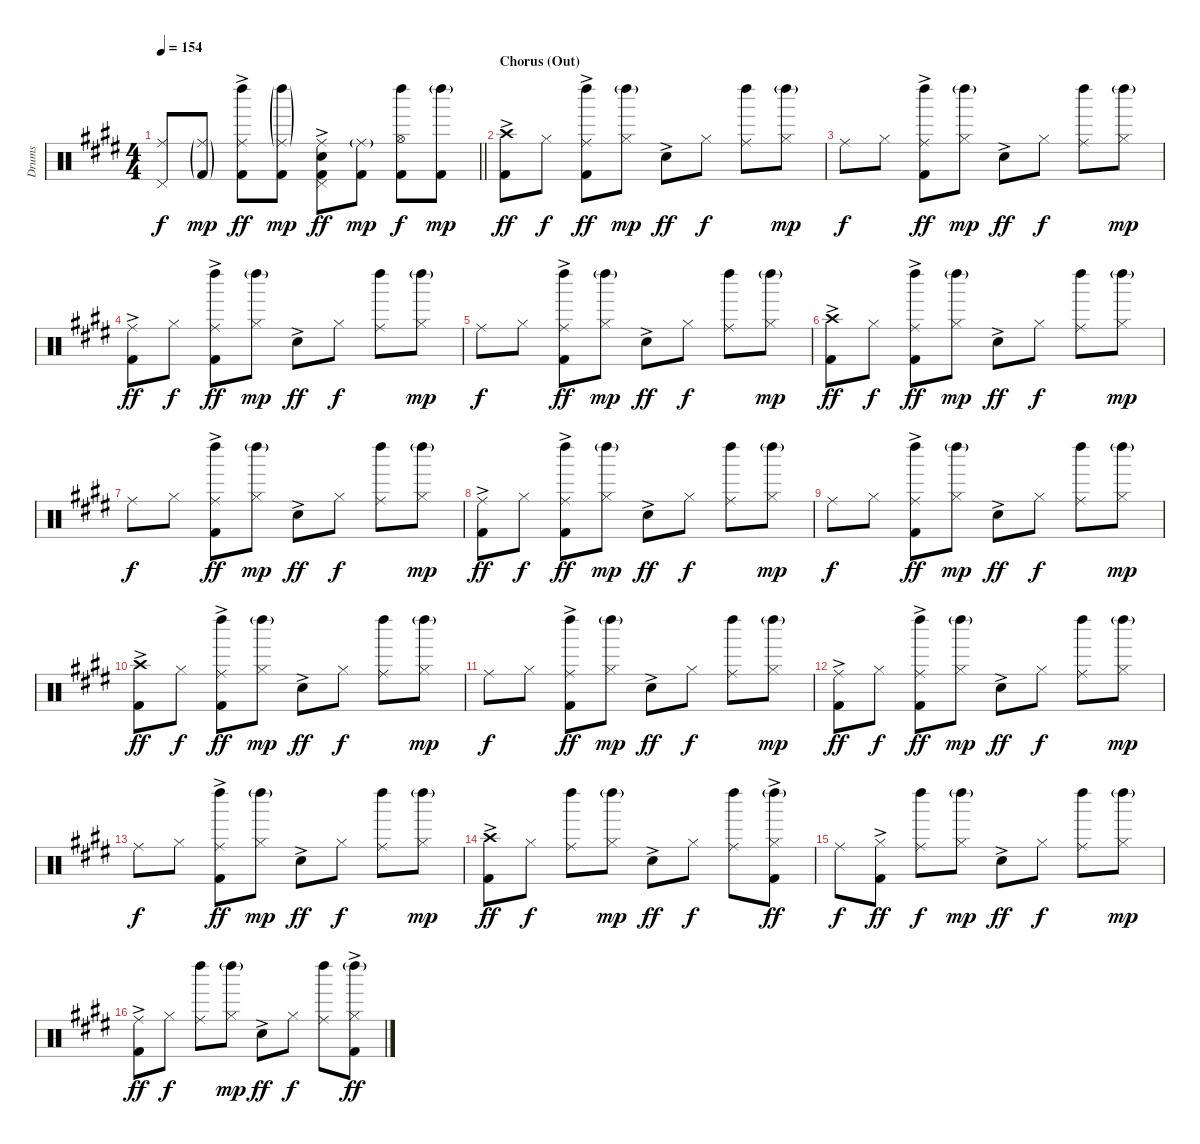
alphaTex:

\track ("Drums" "Drums") {instrument percussion}
\staff {score}
\articulation defaults
\ts (4 4)
\tempo 154
\clef neutral
\barLineRight lightlight
\ks c#minor
("Ride (middle)" "Pedal Hi-Hat (hit)").8{dy f} ("Ride (middle)"{g} "Kick (hit) 2"{g}).8{dy mp} ("Ride (middle)" "Left Maraca (hit)" "Kick (hit) 2"{ac}).8{dy ff} ("Ride (middle)"{g} "Left Maraca (hit)"{g} "Kick (hit) 2").8{dy mp} ("Ride (middle)" "Pedal Hi-Hat (hit)" "Snare (hit) 2"{ac} "Kick (hit) 2"{ac}).8{dy ff} ("Ride (middle)"{g} "Kick (hit) 2").8{dy mp} ("Hi-Hat (open)" "Left Maraca (hit)" "Kick (hit) 2").8{dy f} ("Left Maraca (hit)"{g} "Kick (hit) 2").8{dy mp} |
\section ("" "Chorus (Out)")
("Crash high (hit)" "Kick (hit) 2"{ac}).8{dy ff} "Hi-Hat (closed)".8{dy f} ("Ride (middle)" "Left Maraca (hit)" "Kick (hit) 2"{ac}).8{dy ff} ("Hi-Hat (closed)" "Left Maraca (hit)"{g}).8{dy mp} "Snare (hit) 2"{ac}.8{dy ff} "Hi-Hat (closed)".8{dy f} ("Ride (middle)" "Left Maraca (hit)").8 ("Hi-Hat (closed)" "Left Maraca (hit)"{g}).8{dy mp} |
"Ride (middle)".8{dy f} "Hi-Hat (closed)".8 ("Ride (middle)" "Left Maraca (hit)" "Kick (hit) 2"{ac}).8{dy ff} ("Hi-Hat (closed)" "Left Maraca (hit)"{g}).8{dy mp} "Snare (hit) 2"{ac}.8{dy ff} "Hi-Hat (closed)".8{dy f} ("Ride (middle)" "Left Maraca (hit)").8 ("Hi-Hat (closed)" "Left Maraca (hit)"{g}).8{dy mp} |
("Ride (middle)" "Kick (hit) 2"{ac}).8{dy ff} "Hi-Hat (closed)".8{dy f} ("Ride (middle)" "Left Maraca (hit)" "Kick (hit) 2"{ac}).8{dy ff} ("Hi-Hat (closed)" "Left Maraca (hit)"{g}).8{dy mp} "Snare (hit) 2"{ac}.8{dy ff} "Hi-Hat (closed)".8{dy f} ("Ride (middle)" "Left Maraca (hit)").8 ("Hi-Hat (closed)" "Left Maraca (hit)"{g}).8{dy mp} |
"Ride (middle)".8{dy f} "Hi-Hat (closed)".8 ("Ride (middle)" "Left Maraca (hit)" "Kick (hit) 2"{ac}).8{dy ff} ("Hi-Hat (closed)" "Left Maraca (hit)"{g}).8{dy mp} "Snare (hit) 2"{ac}.8{dy ff} "Hi-Hat (closed)".8{dy f} ("Ride (middle)" "Left Maraca (hit)").8 ("Hi-Hat (closed)" "Left Maraca (hit)"{g}).8{dy mp} |
("Crash high (hit)" "Kick (hit) 2"{ac}).8{dy ff} "Hi-Hat (closed)".8{dy f} ("Ride (middle)" "Left Maraca (hit)" "Kick (hit) 2"{ac}).8{dy ff} ("Hi-Hat (closed)" "Left Maraca (hit)"{g}).8{dy mp} "Snare (hit) 2"{ac}.8{dy ff} "Hi-Hat (closed)".8{dy f} ("Ride (middle)" "Left Maraca (hit)").8 ("Hi-Hat (closed)" "Left Maraca (hit)"{g}).8{dy mp} |
"Ride (middle)".8{dy f} "Hi-Hat (closed)".8 ("Ride (middle)" "Left Maraca (hit)" "Kick (hit) 2"{ac}).8{dy ff} ("Hi-Hat (closed)" "Left Maraca (hit)"{g}).8{dy mp} "Snare (hit) 2"{ac}.8{dy ff} "Hi-Hat (closed)".8{dy f} ("Ride (middle)" "Left Maraca (hit)").8 ("Hi-Hat (closed)" "Left Maraca (hit)"{g}).8{dy mp} |
("Ride (middle)" "Kick (hit) 2"{ac}).8{dy ff} "Hi-Hat (closed)".8{dy f} ("Ride (middle)" "Left Maraca (hit)" "Kick (hit) 2"{ac}).8{dy ff} ("Hi-Hat (closed)" "Left Maraca (hit)"{g}).8{dy mp} "Snare (hit) 2"{ac}.8{dy ff} "Hi-Hat (closed)".8{dy f} ("Ride (middle)" "Left Maraca (hit)").8 ("Hi-Hat (closed)" "Left Maraca (hit)"{g}).8{dy mp} |
"Ride (middle)".8{dy f} "Hi-Hat (closed)".8 ("Ride (middle)" "Left Maraca (hit)" "Kick (hit) 2"{ac}).8{dy ff} ("Hi-Hat (closed)" "Left Maraca (hit)"{g}).8{dy mp} "Snare (hit) 2"{ac}.8{dy ff} "Hi-Hat (closed)".8{dy f} ("Ride (middle)" "Left Maraca (hit)").8 ("Hi-Hat (closed)" "Left Maraca (hit)"{g}).8{dy mp} |
("Crash high (hit)" "Kick (hit) 2"{ac}).8{dy ff} "Hi-Hat (closed)".8{dy f} ("Ride (middle)" "Left Maraca (hit)" "Kick (hit) 2"{ac}).8{dy ff} ("Hi-Hat (closed)" "Left Maraca (hit)"{g}).8{dy mp} "Snare (hit) 2"{ac}.8{dy ff} "Hi-Hat (closed)".8{dy f} ("Ride (middle)" "Left Maraca (hit)").8 ("Hi-Hat (closed)" "Left Maraca (hit)"{g}).8{dy mp} |
"Ride (middle)".8{dy f} "Hi-Hat (closed)".8 ("Ride (middle)" "Left Maraca (hit)" "Kick (hit) 2"{ac}).8{dy ff} ("Hi-Hat (closed)" "Left Maraca (hit)"{g}).8{dy mp} "Snare (hit) 2"{ac}.8{dy ff} "Hi-Hat (closed)".8{dy f} ("Ride (middle)" "Left Maraca (hit)").8 ("Hi-Hat (closed)" "Left Maraca (hit)"{g}).8{dy mp} |
("Ride (middle)" "Kick (hit) 2"{ac}).8{dy ff} "Hi-Hat (closed)".8{dy f} ("Ride (middle)" "Left Maraca (hit)" "Kick (hit) 2"{ac}).8{dy ff} ("Hi-Hat (closed)" "Left Maraca (hit)"{g}).8{dy mp} "Snare (hit) 2"{ac}.8{dy ff} "Hi-Hat (closed)".8{dy f} ("Ride (middle)" "Left Maraca (hit)").8 ("Hi-Hat (closed)" "Left Maraca (hit)"{g}).8{dy mp} |
"Ride (middle)".8{dy f} "Hi-Hat (closed)".8 ("Ride (middle)" "Left Maraca (hit)" "Kick (hit) 2"{ac}).8{dy ff} ("Hi-Hat (closed)" "Left Maraca (hit)"{g}).8{dy mp} "Snare (hit) 2"{ac}.8{dy ff} "Hi-Hat (closed)".8{dy f} ("Ride (middle)" "Left Maraca (hit)").8 ("Hi-Hat (closed)" "Left Maraca (hit)"{g}).8{dy mp} |
("Crash high (hit)" "Kick (hit) 2"{ac}).8{dy ff} "Hi-Hat (closed)".8{dy f} ("Ride (middle)" "Left Maraca (hit)").8 ("Hi-Hat (closed)" "Left Maraca (hit)"{g}).8{dy mp} "Snare (hit) 2"{ac}.8{dy ff} "Hi-Hat (closed)".8{dy f} ("Ride (middle)" "Left Maraca (hit)").8 ("Hi-Hat (closed)" "Left Maraca (hit)"{g} "Kick (hit) 2"{ac}).8{dy ff} |
"Ride (middle)".8{dy f} ("Hi-Hat (closed)" "Kick (hit) 2"{ac}).8{dy ff} ("Ride (middle)" "Left Maraca (hit)").8{dy f} ("Hi-Hat (closed)" "Left Maraca (hit)"{g}).8{dy mp} "Snare (hit) 2"{ac}.8{dy ff} "Hi-Hat (closed)".8{dy f} ("Ride (middle)" "Left Maraca (hit)").8 ("Hi-Hat (closed)" "Left Maraca (hit)"{g}).8{dy mp} |
("Ride (middle)" "Kick (hit) 2"{ac}).8{dy ff} "Hi-Hat (closed)".8{dy f} ("Ride (middle)" "Left Maraca (hit)").8 ("Hi-Hat (closed)" "Left Maraca (hit)"{g}).8{dy mp} "Snare (hit) 2"{ac}.8{dy ff} "Hi-Hat (closed)".8{dy f} ("Ride (middle)" "Left Maraca (hit)").8 ("Hi-Hat (closed)" "Left Maraca (hit)"{g} "Kick (hit) 2"{ac}).8{dy ff}
